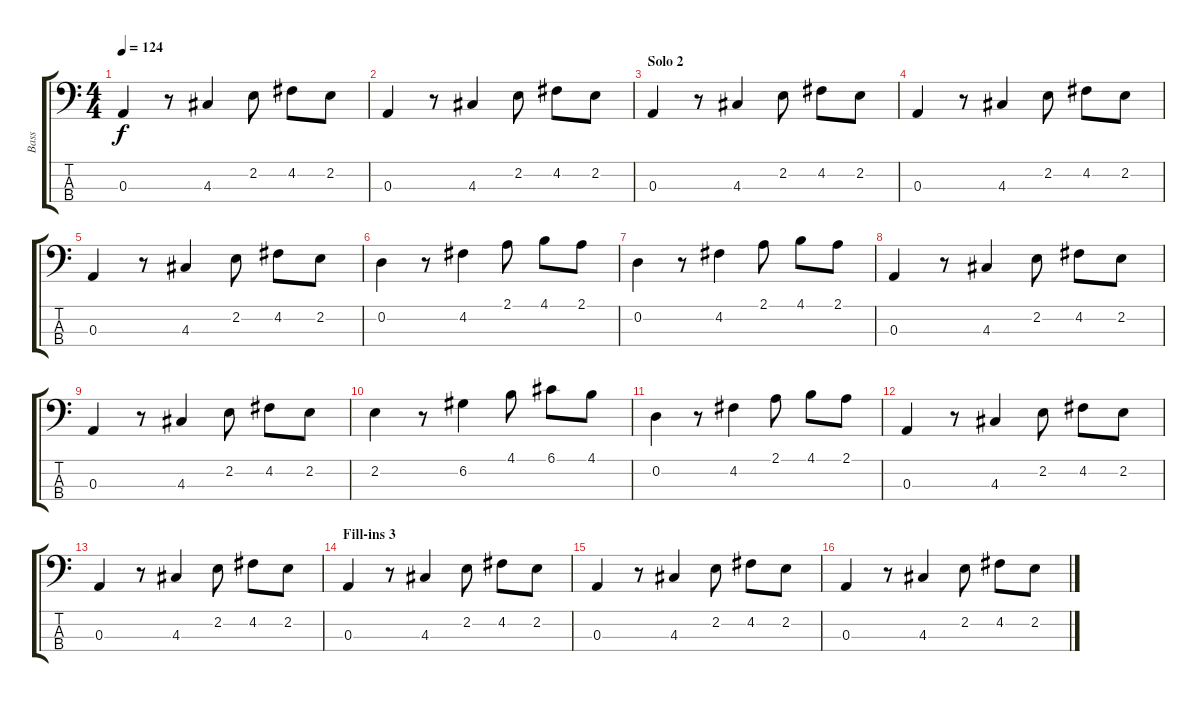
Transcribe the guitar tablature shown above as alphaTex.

\track ("Bass" "Bass") {instrument electricbasspick}
\staff {score tabs}
\tuning (G2 D2 A1 E1) {hide}
\ts (4 4)
\tempo 124
\clef f4
\ks c
0.3.4{dy f} r.8 4.3.4 2.2.8 4.2.8 2.2.8 |
0.3.4 r.8 4.3.4 2.2.8 4.2.8 2.2.8 |
\section ("" "Solo 2")
0.3.4 r.8 4.3.4 2.2.8 4.2.8 2.2.8 |
0.3.4 r.8 4.3.4 2.2.8 4.2.8 2.2.8 |
0.3.4 r.8 4.3.4 2.2.8 4.2.8 2.2.8 |
0.2.4 r.8 4.2.4 2.1.8 4.1.8 2.1.8 |
0.2.4 r.8 4.2.4 2.1.8 4.1.8 2.1.8 |
0.3.4 r.8 4.3.4 2.2.8 4.2.8 2.2.8 |
0.3.4 r.8 4.3.4 2.2.8 4.2.8 2.2.8 |
2.2.4 r.8 6.2.4 4.1.8 6.1.8 4.1.8 |
0.2.4 r.8 4.2.4 2.1.8 4.1.8 2.1.8 |
0.3.4 r.8 4.3.4 2.2.8 4.2.8 2.2.8 |
0.3.4 r.8 4.3.4 2.2.8 4.2.8 2.2.8 |
\section ("" "Fill-ins 3")
0.3.4 r.8 4.3.4 2.2.8 4.2.8 2.2.8 |
0.3.4 r.8 4.3.4 2.2.8 4.2.8 2.2.8 |
0.3.4 r.8 4.3.4 2.2.8 4.2.8 2.2.8
